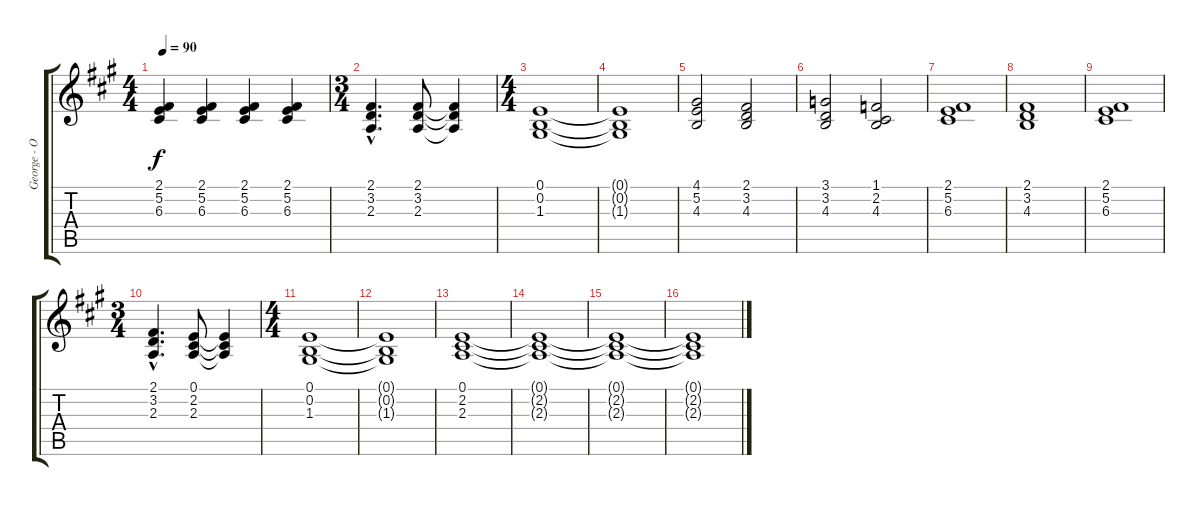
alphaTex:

\track ("George - Organ Treble" "George - O") {instrument drawbarorgan}
\staff {score tabs}
\tuning (E4 B3 G3 D3 A2 E2) {hide}
\ts (4 4)
\tempo 90
\clef g2
\ks a
(2.1 5.2 6.3).4{dy f} (2.1 5.2 6.3).4 (2.1 5.2 6.3).4 (2.1 5.2 6.3).4 |
\ts (3 4)
(2.1{hac} 3.2{hac} 2.3{hac}).4{d} (2.1 3.2 2.3).8 (2.1{t} 3.2{t} 2.3{t}).4 |
\ts (4 4)
(0.1 0.2 1.3).1 |
(0.1{t} 0.2{t} 1.3{t}).1 |
(4.1 5.2 4.3).2 (2.1 3.2 4.3).2 |
(3.1 3.2 4.3).2 (1.1 2.2 4.3).2 |
(2.1 5.2 6.3).1 |
(2.1 3.2 4.3).1 |
(2.1 5.2 6.3).1 |
\ts (3 4)
(2.1{hac} 3.2{hac} 2.3{hac}).4{d} (0.1 2.2 2.3).8 (0.1{t} 2.2{t} 2.3{t}).4 |
\ts (4 4)
(0.1 0.2 1.3).1 |
(0.1{t} 0.2{t} 1.3{t}).1 |
(0.1 2.2 2.3).1 |
(0.1{t} 2.2{t} 2.3{t}).1 |
(0.1{t} 2.2{t} 2.3{t}).1 |
(0.1{t} 2.2{t} 2.3{t}).1
